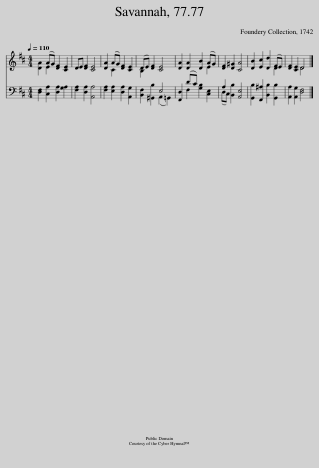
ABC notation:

X:1
%%score ( 1 2 ) ( 3 4 )
L:1/8
Q:1/4=110
M:4/4
I:linebreak $
K:D
V:1 treble
V:2 treble
V:3 bass
V:4 bass
V:1
 [DA]2 (AG) [DF]2 [CE]2 | DE [DF]2 [CE]4 | [DA]2 (AG) [DF]2 [CE]2 | (DE) [DF]2 [CE]4 | [DA]2 [DA]2 [DB]2 (AG) | %5
 [DF]2 [D^G]2 [CA]4 | [DB]2 [Ec]2 [Dd]2 (FE) | [DF]2 [CE]2 D4 |] %8
V:2
 x2 E2 x4 | x8 | x2 C2 x4 | B,2 x6 | x6 E2 | %5
 x8 | x6 D2 | x4 D4 |] %8
V:3
 [D,F,]2 [C,A,]2 [D,A,]2 [G,A,]2 | [F,A,]2 [D,A,]2 [A,,A,]4 | [F,A,]2 [E,A,]2 [D,A,]2 [A,,G,]2 | [B,,F,]2 [^G,,B,]2 E,4 | [F,,D,]2 (DC) [G,B,]2 [C,E,]2 | %5
 A,2 [B,,B,]2 [A,,E,]4 | [G,,B,]2 [F,,^A,]2 [B,,B,]2 [G,,B,]2 | [A,,A,]2 [A,,G,]2 [D,F,]4 |] %8
V:4
 x8 | x8 | x8 | x4 (A,,2 =G,,2) | x2 F,2 x4 | %5
 (D,C,) x6 | x8 | x8 |] %8
